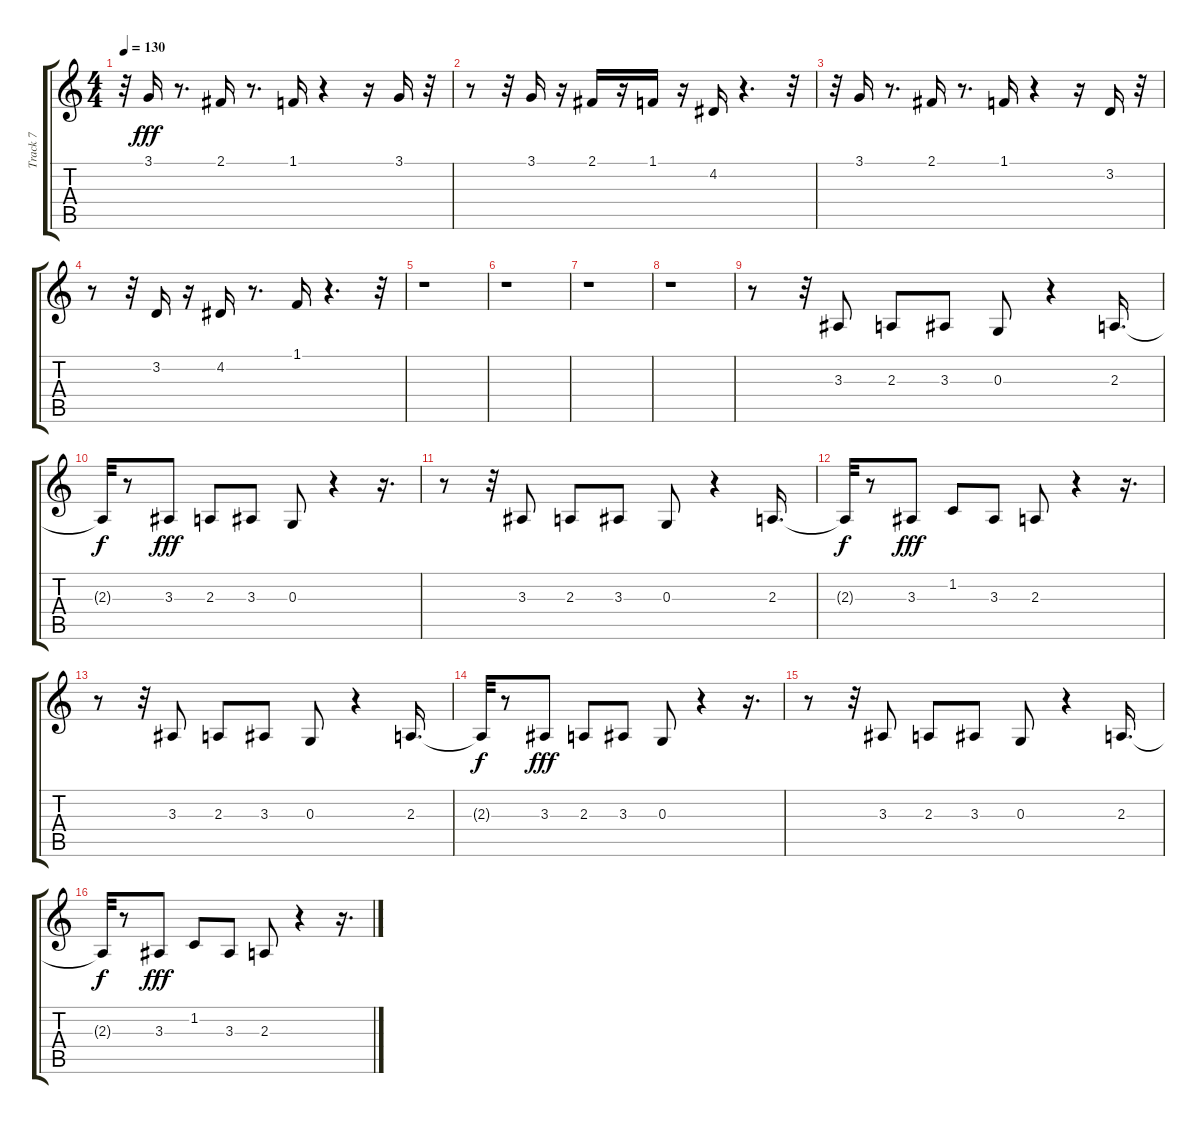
\track ("Track 7" "Track 7") {instrument pizzicatostrings}
\staff {score tabs}
\tuning (E4 B3 G3 D3 A2 E2) {hide}
\ts (4 4)
\tempo 130
\clef g2
\ks c
r.32{dy fff} 3.1.16 r.8{d} 2.1.16 r.8{d} 1.1.16 r.4 r.16 3.1.16 r.32 |
r.8 r.32 3.1.16 r.16 2.1.16 r.16 1.1.16 r.16 4.2.16 r.4{d} r.32 |
r.32 3.1.16 r.8{d} 2.1.16 r.8{d} 1.1.16 r.4 r.16 3.2.16 r.32 |
r.8 r.32 3.2.16 r.16 4.2.16 r.8{d} 1.1.16 r.4{d} r.32 |
r.1 |
r.1 |
r.1 |
r.1 |
r.8 r.32 3.3.8 2.3.8 3.3.8 0.3.8 r.4 2.3.16{d} |
2.3{t}.32{dy f} r.8 3.3.8{dy fff} 2.3.8 3.3.8 0.3.8 r.4 r.16{d} |
r.8 r.32 3.3.8 2.3.8 3.3.8 0.3.8 r.4 2.3.16{d} |
2.3{t}.32{dy f} r.8 3.3.8{dy fff} 1.2.8 3.3.8 2.3.8 r.4 r.16{d} |
r.8 r.32 3.3.8 2.3.8 3.3.8 0.3.8 r.4 2.3.16{d} |
2.3{t}.32{dy f} r.8 3.3.8{dy fff} 2.3.8 3.3.8 0.3.8 r.4 r.16{d} |
r.8 r.32 3.3.8 2.3.8 3.3.8 0.3.8 r.4 2.3.16{d} |
2.3{t}.32{dy f} r.8 3.3.8{dy fff} 1.2.8 3.3.8 2.3.8 r.4 r.16{d}
